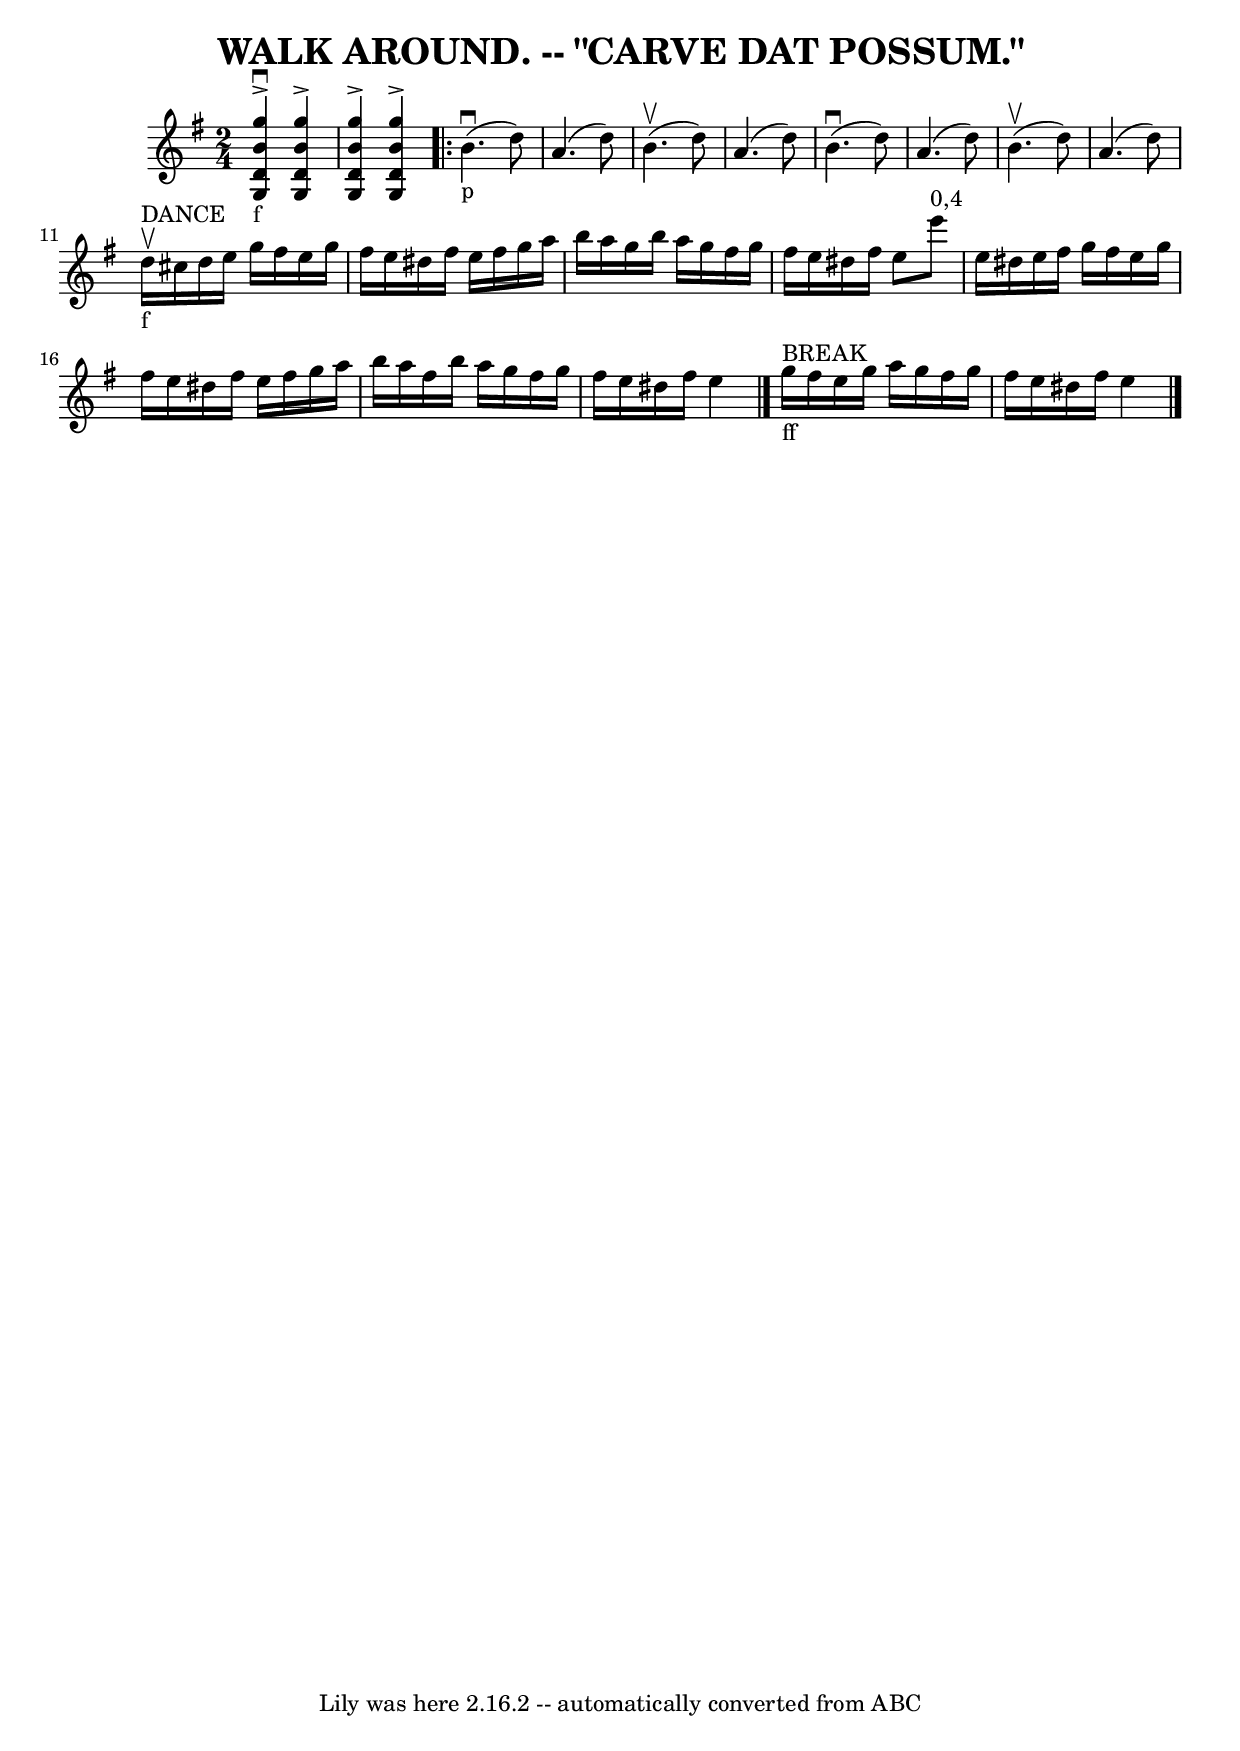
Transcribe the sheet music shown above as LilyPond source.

\version "2.16.2"
\include "Mammoth.ily"
\header {
  %% book = "Coles pg 26.1"
  crossRefNumber = "1"
  footnotes = "\\\\I = start crescendo hairpin, L = end crescendo hairpin"
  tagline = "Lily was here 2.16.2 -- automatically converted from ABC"
  title = "WALK AROUND. -- \"CARVE DAT POSSUM.\""

}
voicedefault =  {


  \time 2/4 
  \key g \major     << g''4_"f"^\accent^\downbow b'4 d'4 g4  
		     >>   << g''4^\accent b'4 d'4 g4   >>   |
  << g''4 
     ^\accent b'4 d'4 g4   >>   << g''4^\accent b'4 d'4 g4   >>   

  \repeat volta 2 {
    b'4._"p"(^\downbow d''8)   |
    a'4. (
    d''8) |
    b'4.^\upbow(d''8)   |
    a'4. (d''8)   
    |
    b'4.^\downbow(d''8)   |
    a'4. (d''8)   
    |
    b'4.^\upbow(d''8)   |
    a'4. (d''8)   |
    
    d''16_"f"^"DANCE"^\upbow cis''16 d''16 e''16 g''16    
    fis''16 e''16 g''16    |
    fis''16 e''16 dis''16 fis''16  
    e''16 fis''16 g''16 a''16    |
    b''16 a''16 g''16    
    b''16 a''16 g''16 fis''16 g''16    |
    fis''16 e''16    
    dis''16 fis''16 e''8 e'''8^"0,4"   |
    e''16 dis''16    
    e''16 fis''16 g''16 fis''16 e''16 g''16    |
    fis''16    
    e''16 dis''16 fis''16 e''16 fis''16 g''16 a''16    |
    
    b''16 a''16 fis''16 b''16 a''16 g''16 fis''16 g''16    
    |
    fis''16 e''16 dis''16 fis''16 e''4    \bar "|."         
    g''16_"ff"^"BREAK" fis''16 e''16 g''16 a''16 g''16 fis''16    
    g''16    |
    fis''16 e''16 dis''16 fis''16 e''4    \bar "|." 
    
  }

}

\score{
  <<

    \context Staff="default"
    {
      \voicedefault 
      
    }

  >>
  \layout {
    
  }
  \midi {
  }

}
